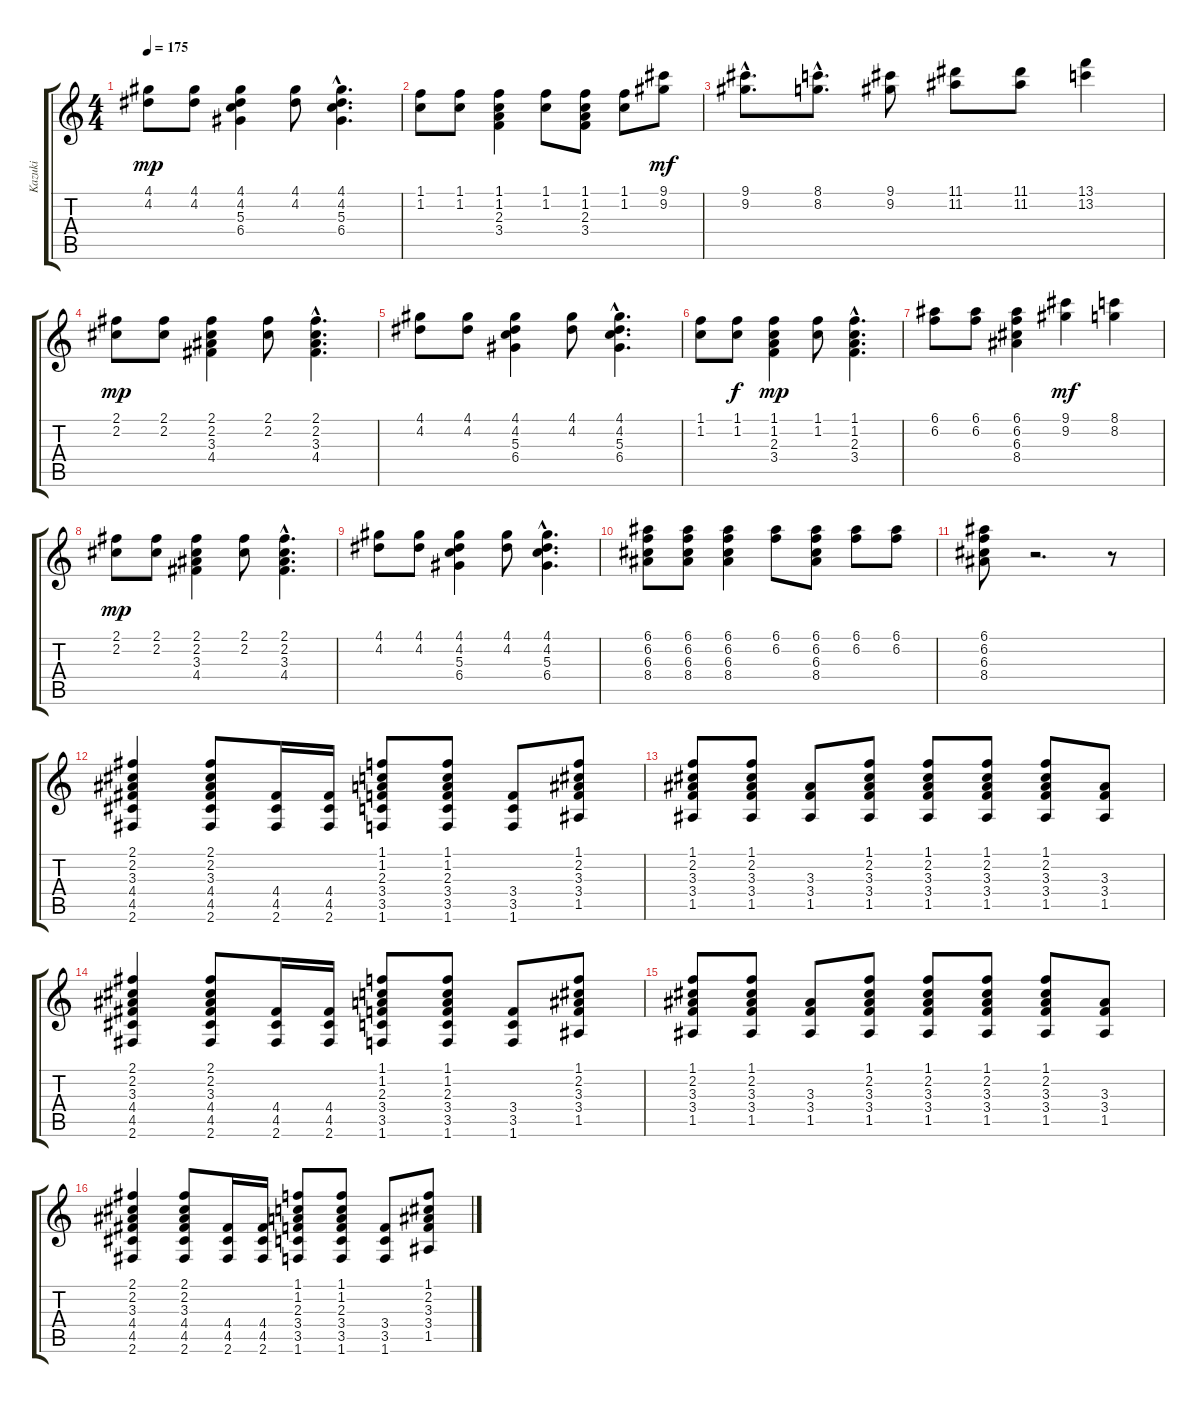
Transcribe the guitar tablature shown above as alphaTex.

\track ("Kazuki" "Kazuki") {instrument distortionguitar}
\staff {score tabs}
\tuning (E4 B3 G3 D3 A2 E2) {hide}
\ts (4 4)
\tempo 175
\clef g2
\ks c
(4.1 4.2).8{dy mp} (4.1 4.2).8 (4.1 4.2 5.3 6.4).4 (4.1 4.2).8 (4.1{hac} 4.2{hac} 5.3{hac} 6.4{hac}).4{d} |
(1.1 1.2).8 (1.1 1.2).8 (1.1 1.2 2.3 3.4).4 (1.1 1.2).8 (1.1 1.2 2.3 3.4).8 (1.1 1.2).8 (9.1 9.2).8{dy mf} |
(9.1{hac} 9.2{hac}).8{d} (8.1{hac} 8.2{hac}).8{d} (9.1 9.2).8 (11.1 11.2).8 (11.1 11.2).8 (13.1 13.2).4 |
(2.1 2.2).8{dy mp} (2.1 2.2).8 (2.1 2.2 3.3 4.4).4 (2.1 2.2).8 (2.1{hac} 2.2{hac} 3.3{hac} 4.4{hac}).4{d} |
(4.1 4.2).8 (4.1 4.2).8 (4.1 4.2 5.3 6.4).4 (4.1 4.2).8 (4.1{hac} 4.2{hac} 5.3{hac} 6.4{hac}).4{d} |
(1.1 1.2).8 (1.1 1.2).8{dy f} (1.1 1.2 2.3 3.4).4{dy mp} (1.1 1.2).8 (1.1{hac} 1.2{hac} 2.3{hac} 3.4{hac}).4{d} |
(6.1 6.2).8 (6.1 6.2).8 (6.1 6.2 6.3 8.4).4 (9.1 9.2).4{dy mf} (8.1 8.2).4 |
(2.1 2.2).8{dy mp} (2.1 2.2).8 (2.1 2.2 3.3 4.4).4 (2.1 2.2).8 (2.1{hac} 2.2{hac} 3.3{hac} 4.4{hac}).4{d} |
(4.1 4.2).8 (4.1 4.2).8 (4.1 4.2 5.3 6.4).4 (4.1 4.2).8 (4.1{hac} 4.2{hac} 5.3{hac} 6.4{hac}).4{d} |
(6.1 6.2 6.3 8.4).8 (6.1 6.2 6.3 8.4).8 (6.1 6.2 6.3 8.4).4 (6.1 6.2).8 (6.1 6.2 6.3 8.4).8 (6.1 6.2).8 (6.1 6.2).8 |
(6.1 6.2 6.3 8.4).8 r.2{d} r.8 |
(2.1 2.2 3.3 4.4 4.5 2.6).4 (2.1 2.2 3.3 4.4 4.5 2.6).8 (4.4 4.5 2.6).16 (4.4 4.5 2.6).16 (1.1 1.2 2.3 3.4 3.5 1.6).8 (1.1 1.2 2.3 3.4 3.5 1.6).8 (3.4 3.5 1.6).8 (1.1 2.2 3.3 3.4 1.5).8 |
(1.1 2.2 3.3 3.4 1.5).8 (1.1 2.2 3.3 3.4 1.5).8 (3.3 3.4 1.5).8 (1.1 2.2 3.3 3.4 1.5).8 (1.1 2.2 3.3 3.4 1.5).8 (1.1 2.2 3.3 3.4 1.5).8 (1.1 2.2 3.3 3.4 1.5).8 (3.3 3.4 1.5).8 |
(2.1 2.2 3.3 4.4 4.5 2.6).4 (2.1 2.2 3.3 4.4 4.5 2.6).8 (4.4 4.5 2.6).16 (4.4 4.5 2.6).16 (1.1 1.2 2.3 3.4 3.5 1.6).8 (1.1 1.2 2.3 3.4 3.5 1.6).8 (3.4 3.5 1.6).8 (1.1 2.2 3.3 3.4 1.5).8 |
(1.1 2.2 3.3 3.4 1.5).8 (1.1 2.2 3.3 3.4 1.5).8 (3.3 3.4 1.5).8 (1.1 2.2 3.3 3.4 1.5).8 (1.1 2.2 3.3 3.4 1.5).8 (1.1 2.2 3.3 3.4 1.5).8 (1.1 2.2 3.3 3.4 1.5).8 (3.3 3.4 1.5).8 |
(2.1 2.2 3.3 4.4 4.5 2.6).4 (2.1 2.2 3.3 4.4 4.5 2.6).8 (4.4 4.5 2.6).16 (4.4 4.5 2.6).16 (1.1 1.2 2.3 3.4 3.5 1.6).8 (1.1 1.2 2.3 3.4 3.5 1.6).8 (3.4 3.5 1.6).8 (1.1 2.2 3.3 3.4 1.5).8
